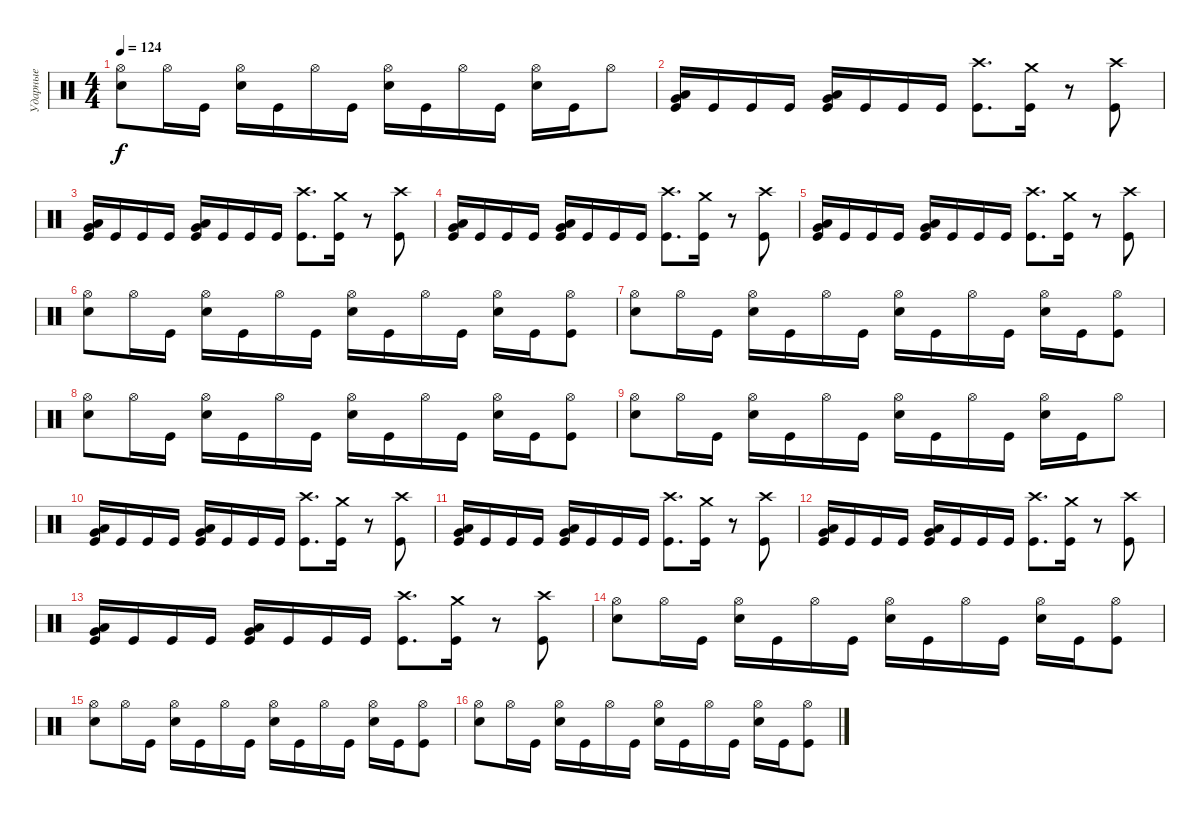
\track ("Ударные" "Ударные") {instrument percussion}
\staff {score}
\articulation defaults
\ts (4 4)
\tempo 124
\clef neutral
\ks c
("Hi-Hat (open)" "Snare (hit) 2").8{dy f} "Hi-Hat (open)".16 "Kick (hit)".16 ("Hi-Hat (open)" "Snare (hit) 2").16 "Kick (hit)".16 "Hi-Hat (open)".16 "Kick (hit)".16 ("Hi-Hat (open)" "Snare (hit) 2").16 "Kick (hit)".16 "Hi-Hat (open)".16 "Kick (hit)".16 ("Hi-Hat (open)" "Snare (hit) 2").16 "Kick (hit)".16 "Hi-Hat (open)".8 |
("Low Tom (hit)" "Very Low Tom (hit)" "Kick (hit)").16 "Kick (hit)".16 "Kick (hit)".16 "Kick (hit)".16 ("Very Low Tom (hit)" "Low Floor Tom (hit)" "Kick (hit)").16 "Kick (hit)".16 "Kick (hit)".16 "Kick (hit)".16 ("Crash high (hit)" "Kick (hit)").8{d} ("Crash medium (hit)" "Kick (hit)").16 r.8 ("Crash high (hit)" "Kick (hit)").8 |
("Low Tom (hit)" "Very Low Tom (hit)" "Kick (hit)").16 "Kick (hit)".16 "Kick (hit)".16 "Kick (hit)".16 ("Very Low Tom (hit)" "Low Floor Tom (hit)" "Kick (hit)").16 "Kick (hit)".16 "Kick (hit)".16 "Kick (hit)".16 ("Crash high (hit)" "Kick (hit)").8{d} ("Crash medium (hit)" "Kick (hit)").16 r.8 ("Crash high (hit)" "Kick (hit)").8 |
("Low Tom (hit)" "Very Low Tom (hit)" "Kick (hit)").16 "Kick (hit)".16 "Kick (hit)".16 "Kick (hit)".16 ("Very Low Tom (hit)" "Low Floor Tom (hit)" "Kick (hit)").16 "Kick (hit)".16 "Kick (hit)".16 "Kick (hit)".16 ("Crash high (hit)" "Kick (hit)").8{d} ("Crash medium (hit)" "Kick (hit)").16 r.8 ("Crash high (hit)" "Kick (hit)").8 |
("Low Tom (hit)" "Very Low Tom (hit)" "Kick (hit)").16 "Kick (hit)".16 "Kick (hit)".16 "Kick (hit)".16 ("Very Low Tom (hit)" "Low Floor Tom (hit)" "Kick (hit)").16 "Kick (hit)".16 "Kick (hit)".16 "Kick (hit)".16 ("Crash high (hit)" "Kick (hit)").8{d} ("Crash medium (hit)" "Kick (hit)").16 r.8 ("Crash high (hit)" "Kick (hit)").8 |
("Hi-Hat (open)" "Snare (hit) 2").8 "Hi-Hat (open)".16 "Kick (hit)".16 ("Hi-Hat (open)" "Snare (hit) 2").16 "Kick (hit)".16 "Hi-Hat (open)".16 "Kick (hit)".16 ("Hi-Hat (open)" "Snare (hit) 2").16 "Kick (hit)".16 "Hi-Hat (open)".16 "Kick (hit)".16 ("Hi-Hat (open)" "Snare (hit) 2").16 "Kick (hit)".16 ("Hi-Hat (open)" "Kick (hit)").8 |
("Hi-Hat (open)" "Snare (hit) 2").8 "Hi-Hat (open)".16 "Kick (hit)".16 ("Hi-Hat (open)" "Snare (hit) 2").16 "Kick (hit)".16 "Hi-Hat (open)".16 "Kick (hit)".16 ("Hi-Hat (open)" "Snare (hit) 2").16 "Kick (hit)".16 "Hi-Hat (open)".16 "Kick (hit)".16 ("Hi-Hat (open)" "Snare (hit) 2").16 "Kick (hit)".16 ("Hi-Hat (open)" "Kick (hit)").8 |
("Hi-Hat (open)" "Snare (hit) 2").8 "Hi-Hat (open)".16 "Kick (hit)".16 ("Hi-Hat (open)" "Snare (hit) 2").16 "Kick (hit)".16 "Hi-Hat (open)".16 "Kick (hit)".16 ("Hi-Hat (open)" "Snare (hit) 2").16 "Kick (hit)".16 "Hi-Hat (open)".16 "Kick (hit)".16 ("Hi-Hat (open)" "Snare (hit) 2").16 "Kick (hit)".16 ("Hi-Hat (open)" "Kick (hit)").8 |
("Hi-Hat (open)" "Snare (hit) 2").8 "Hi-Hat (open)".16 "Kick (hit)".16 ("Hi-Hat (open)" "Snare (hit) 2").16 "Kick (hit)".16 "Hi-Hat (open)".16 "Kick (hit)".16 ("Hi-Hat (open)" "Snare (hit) 2").16 "Kick (hit)".16 "Hi-Hat (open)".16 "Kick (hit)".16 ("Hi-Hat (open)" "Snare (hit) 2").16 "Kick (hit)".16 "Hi-Hat (open)".8 |
("Low Tom (hit)" "Very Low Tom (hit)" "Kick (hit)").16 "Kick (hit)".16 "Kick (hit)".16 "Kick (hit)".16 ("Very Low Tom (hit)" "Low Floor Tom (hit)" "Kick (hit)").16 "Kick (hit)".16 "Kick (hit)".16 "Kick (hit)".16 ("Crash high (hit)" "Kick (hit)").8{d} ("Crash medium (hit)" "Kick (hit)").16 r.8 ("Crash high (hit)" "Kick (hit)").8 |
("Low Tom (hit)" "Very Low Tom (hit)" "Kick (hit)").16 "Kick (hit)".16 "Kick (hit)".16 "Kick (hit)".16 ("Very Low Tom (hit)" "Low Floor Tom (hit)" "Kick (hit)").16 "Kick (hit)".16 "Kick (hit)".16 "Kick (hit)".16 ("Crash high (hit)" "Kick (hit)").8{d} ("Crash medium (hit)" "Kick (hit)").16 r.8 ("Crash high (hit)" "Kick (hit)").8 |
("Low Tom (hit)" "Very Low Tom (hit)" "Kick (hit)").16 "Kick (hit)".16 "Kick (hit)".16 "Kick (hit)".16 ("Very Low Tom (hit)" "Low Floor Tom (hit)" "Kick (hit)").16 "Kick (hit)".16 "Kick (hit)".16 "Kick (hit)".16 ("Crash high (hit)" "Kick (hit)").8{d} ("Crash medium (hit)" "Kick (hit)").16 r.8 ("Crash high (hit)" "Kick (hit)").8 |
("Low Tom (hit)" "Very Low Tom (hit)" "Kick (hit)").16 "Kick (hit)".16 "Kick (hit)".16 "Kick (hit)".16 ("Very Low Tom (hit)" "Low Floor Tom (hit)" "Kick (hit)").16 "Kick (hit)".16 "Kick (hit)".16 "Kick (hit)".16 ("Crash high (hit)" "Kick (hit)").8{d} ("Crash medium (hit)" "Kick (hit)").16 r.8 ("Crash high (hit)" "Kick (hit)").8 |
("Hi-Hat (open)" "Snare (hit) 2").8 "Hi-Hat (open)".16 "Kick (hit)".16 ("Hi-Hat (open)" "Snare (hit) 2").16 "Kick (hit)".16 "Hi-Hat (open)".16 "Kick (hit)".16 ("Hi-Hat (open)" "Snare (hit) 2").16 "Kick (hit)".16 "Hi-Hat (open)".16 "Kick (hit)".16 ("Hi-Hat (open)" "Snare (hit) 2").16 "Kick (hit)".16 ("Hi-Hat (open)" "Kick (hit)").8 |
("Hi-Hat (open)" "Snare (hit) 2").8 "Hi-Hat (open)".16 "Kick (hit)".16 ("Hi-Hat (open)" "Snare (hit) 2").16 "Kick (hit)".16 "Hi-Hat (open)".16 "Kick (hit)".16 ("Hi-Hat (open)" "Snare (hit) 2").16 "Kick (hit)".16 "Hi-Hat (open)".16 "Kick (hit)".16 ("Hi-Hat (open)" "Snare (hit) 2").16 "Kick (hit)".16 ("Hi-Hat (open)" "Kick (hit)").8 |
("Hi-Hat (open)" "Snare (hit) 2").8 "Hi-Hat (open)".16 "Kick (hit)".16 ("Hi-Hat (open)" "Snare (hit) 2").16 "Kick (hit)".16 "Hi-Hat (open)".16 "Kick (hit)".16 ("Hi-Hat (open)" "Snare (hit) 2").16 "Kick (hit)".16 "Hi-Hat (open)".16 "Kick (hit)".16 ("Hi-Hat (open)" "Snare (hit) 2").16 "Kick (hit)".16 ("Hi-Hat (open)" "Kick (hit)").8
